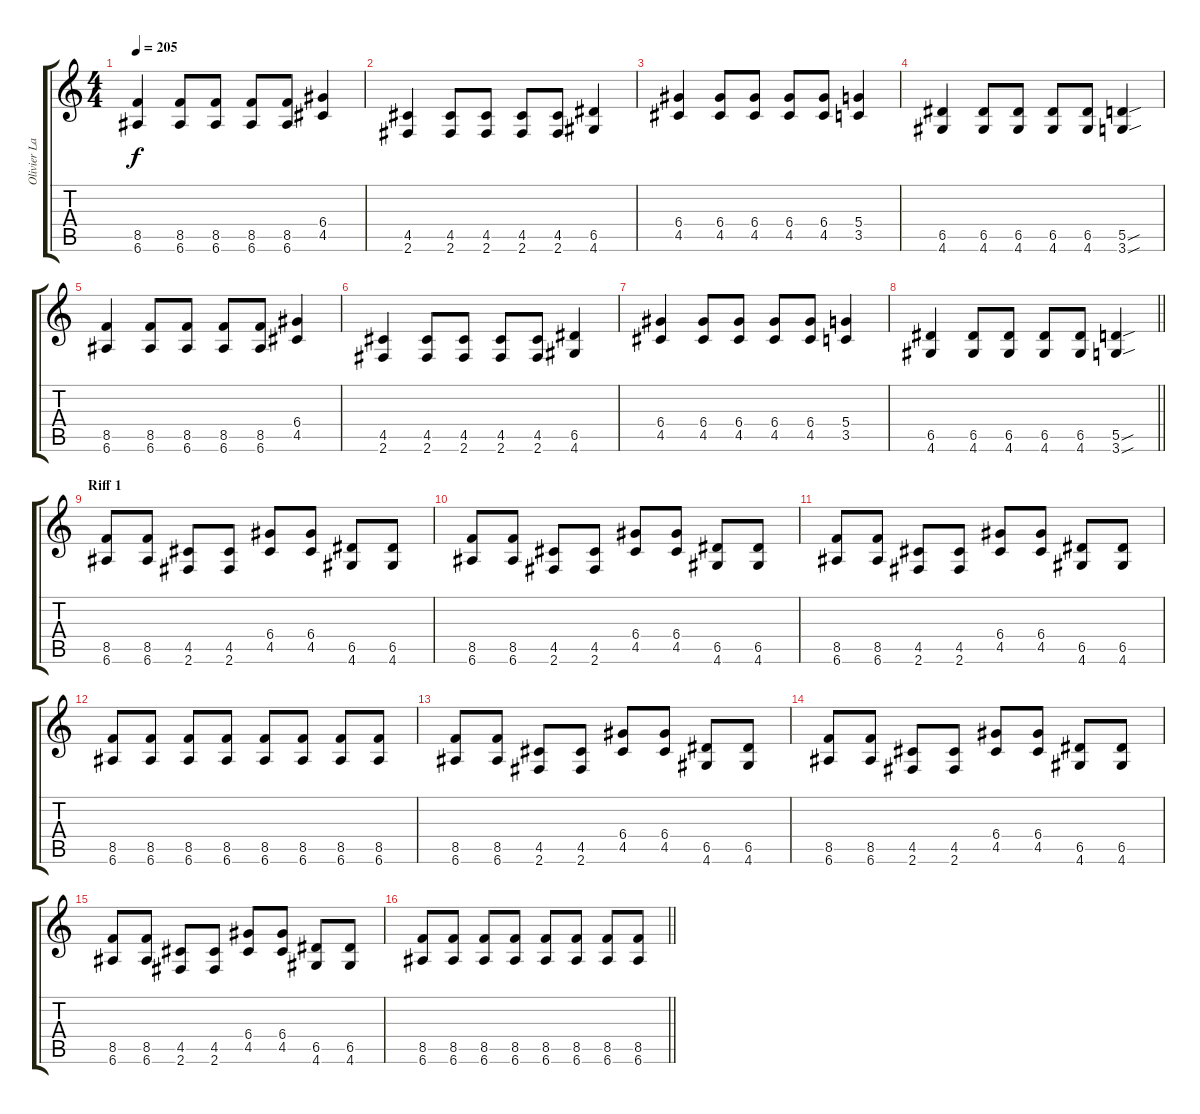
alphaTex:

\track ("Olivier Lavoie" "Olivier La") {instrument overdrivenguitar}
\staff {score tabs}
\tuning (E4 B3 G3 D3 A2 E2) {hide}
\ts (4 4)
\tempo 205
\clef g2
\ks c
(8.5 6.6).4{dy f} (8.5 6.6).8 (8.5 6.6).8 (8.5 6.6).8 (8.5 6.6).8 (6.4 4.5).4 |
(4.5 2.6).4 (4.5 2.6).8 (4.5 2.6).8 (4.5 2.6).8 (4.5 2.6).8 (6.5 4.6).4 |
(6.4 4.5).4 (6.4 4.5).8 (6.4 4.5).8 (6.4 4.5).8 (6.4 4.5).8 (5.4 3.5).4 |
(6.5 4.6).4 (6.5 4.6).8 (6.5 4.6).8 (6.5 4.6).8 (6.5 4.6).8 (5.5{sou} 3.6{sou}).4 |
(8.5 6.6).4 (8.5 6.6).8 (8.5 6.6).8 (8.5 6.6).8 (8.5 6.6).8 (6.4 4.5).4 |
(4.5 2.6).4 (4.5 2.6).8 (4.5 2.6).8 (4.5 2.6).8 (4.5 2.6).8 (6.5 4.6).4 |
(6.4 4.5).4 (6.4 4.5).8 (6.4 4.5).8 (6.4 4.5).8 (6.4 4.5).8 (5.4 3.5).4 |
\barLineRight lightlight
(6.5 4.6).4 (6.5 4.6).8 (6.5 4.6).8 (6.5 4.6).8 (6.5 4.6).8 (5.5{sou} 3.6{sou}).4 |
\section ("" "Riff 1")
(8.5 6.6).8 (8.5 6.6).8 (4.5 2.6).8 (4.5 2.6).8 (6.4 4.5).8 (6.4 4.5).8 (6.5 4.6).8 (6.5 4.6).8 |
(8.5 6.6).8 (8.5 6.6).8 (4.5 2.6).8 (4.5 2.6).8 (6.4 4.5).8 (6.4 4.5).8 (6.5 4.6).8 (6.5 4.6).8 |
(8.5 6.6).8 (8.5 6.6).8 (4.5 2.6).8 (4.5 2.6).8 (6.4 4.5).8 (6.4 4.5).8 (6.5 4.6).8 (6.5 4.6).8 |
(8.5 6.6).8 (8.5 6.6).8 (8.5 6.6).8 (8.5 6.6).8 (8.5 6.6).8 (8.5 6.6).8 (8.5 6.6).8 (8.5 6.6).8 |
(8.5 6.6).8 (8.5 6.6).8 (4.5 2.6).8 (4.5 2.6).8 (6.4 4.5).8 (6.4 4.5).8 (6.5 4.6).8 (6.5 4.6).8 |
(8.5 6.6).8 (8.5 6.6).8 (4.5 2.6).8 (4.5 2.6).8 (6.4 4.5).8 (6.4 4.5).8 (6.5 4.6).8 (6.5 4.6).8 |
(8.5 6.6).8 (8.5 6.6).8 (4.5 2.6).8 (4.5 2.6).8 (6.4 4.5).8 (6.4 4.5).8 (6.5 4.6).8 (6.5 4.6).8 |
\barLineRight lightlight
(8.5 6.6).8 (8.5 6.6).8 (8.5 6.6).8 (8.5 6.6).8 (8.5 6.6).8 (8.5 6.6).8 (8.5 6.6).8 (8.5 6.6).8
